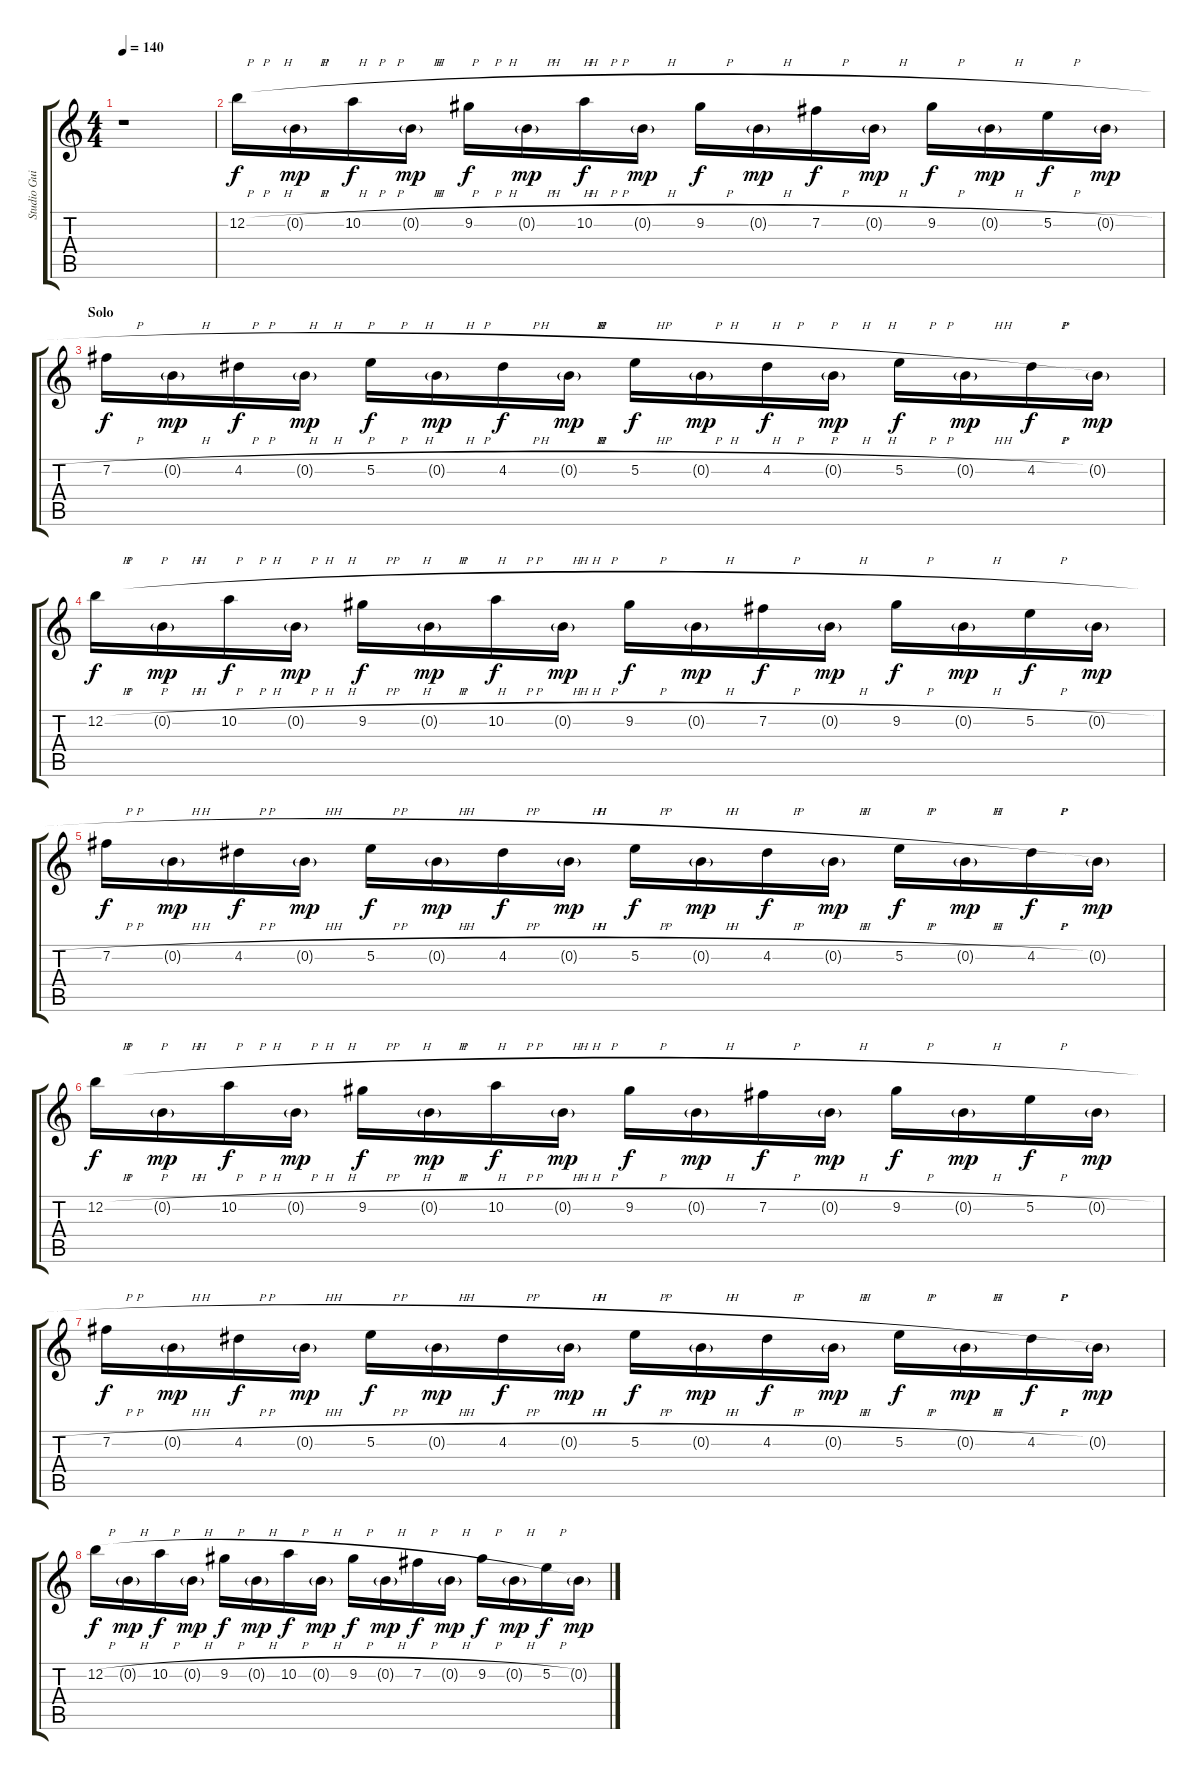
\track ("Studio Guitar" "Studio Gui") {instrument distortionguitar}
\staff {score tabs}
\tuning (E4 B3 G3 D3 A2 E2) {hide}
\ts (4 4)
\tempo 140
\clef g2
\ks c
r.1{dy f} |
12.2{h}.16 0.2{h g}.16{dy mp} 10.2{h}.16{dy f} 0.2{h g}.16{dy mp} 9.2{h}.16{dy f} 0.2{h g}.16{dy mp} 10.2{h}.16{dy f} 0.2{h g}.16{dy mp} 9.2{h}.16{dy f} 0.2{h g}.16{dy mp} 7.2{h}.16{dy f} 0.2{h g}.16{dy mp} 9.2{h}.16{dy f} 0.2{h g}.16{dy mp} 5.2{h}.16{dy f} 0.2{h g}.16{dy mp} |
\section ("" "Solo")
7.2{h}.16{dy f} 0.2{h g}.16{dy mp} 4.2{h}.16{dy f} 0.2{h g}.16{dy mp} 5.2{h}.16{dy f} 0.2{h g}.16{dy mp} 4.2{h}.16{dy f} 0.2{h g}.16{dy mp} 5.2{h}.16{dy f} 0.2{h g}.16{dy mp} 4.2{h}.16{dy f} 0.2{h g}.16{dy mp} 5.2{h}.16{dy f} 0.2{h g}.16{dy mp} 4.2{h}.16{dy f} 0.2{g}.16{dy mp} |
12.2{h}.16{dy f} 0.2{h g}.16{dy mp} 10.2{h}.16{dy f} 0.2{h g}.16{dy mp} 9.2{h}.16{dy f} 0.2{h g}.16{dy mp} 10.2{h}.16{dy f} 0.2{h g}.16{dy mp} 9.2{h}.16{dy f} 0.2{h g}.16{dy mp} 7.2{h}.16{dy f} 0.2{h g}.16{dy mp} 9.2{h}.16{dy f} 0.2{h g}.16{dy mp} 5.2{h}.16{dy f} 0.2{h g}.16{dy mp} |
7.2{h}.16{dy f} 0.2{h g}.16{dy mp} 4.2{h}.16{dy f} 0.2{h g}.16{dy mp} 5.2{h}.16{dy f} 0.2{h g}.16{dy mp} 4.2{h}.16{dy f} 0.2{h g}.16{dy mp} 5.2{h}.16{dy f} 0.2{h g}.16{dy mp} 4.2{h}.16{dy f} 0.2{h g}.16{dy mp} 5.2{h}.16{dy f} 0.2{h g}.16{dy mp} 4.2{h}.16{dy f} 0.2{g}.16{dy mp} |
12.2{h}.16{dy f} 0.2{h g}.16{dy mp} 10.2{h}.16{dy f} 0.2{h g}.16{dy mp} 9.2{h}.16{dy f} 0.2{h g}.16{dy mp} 10.2{h}.16{dy f} 0.2{h g}.16{dy mp} 9.2{h}.16{dy f} 0.2{h g}.16{dy mp} 7.2{h}.16{dy f} 0.2{h g}.16{dy mp} 9.2{h}.16{dy f} 0.2{h g}.16{dy mp} 5.2{h}.16{dy f} 0.2{h g}.16{dy mp} |
7.2{h}.16{dy f} 0.2{h g}.16{dy mp} 4.2{h}.16{dy f} 0.2{h g}.16{dy mp} 5.2{h}.16{dy f} 0.2{h g}.16{dy mp} 4.2{h}.16{dy f} 0.2{h g}.16{dy mp} 5.2{h}.16{dy f} 0.2{h g}.16{dy mp} 4.2{h}.16{dy f} 0.2{h g}.16{dy mp} 5.2{h}.16{dy f} 0.2{h g}.16{dy mp} 4.2{h}.16{dy f} 0.2{g}.16{dy mp} |
12.2{h}.16{dy f} 0.2{h g}.16{dy mp} 10.2{h}.16{dy f} 0.2{h g}.16{dy mp} 9.2{h}.16{dy f} 0.2{h g}.16{dy mp} 10.2{h}.16{dy f} 0.2{h g}.16{dy mp} 9.2{h}.16{dy f} 0.2{h g}.16{dy mp} 7.2{h}.16{dy f} 0.2{h g}.16{dy mp} 9.2{h}.16{dy f} 0.2{h g}.16{dy mp} 5.2{h}.16{dy f} 0.2{h g}.16{dy mp}
